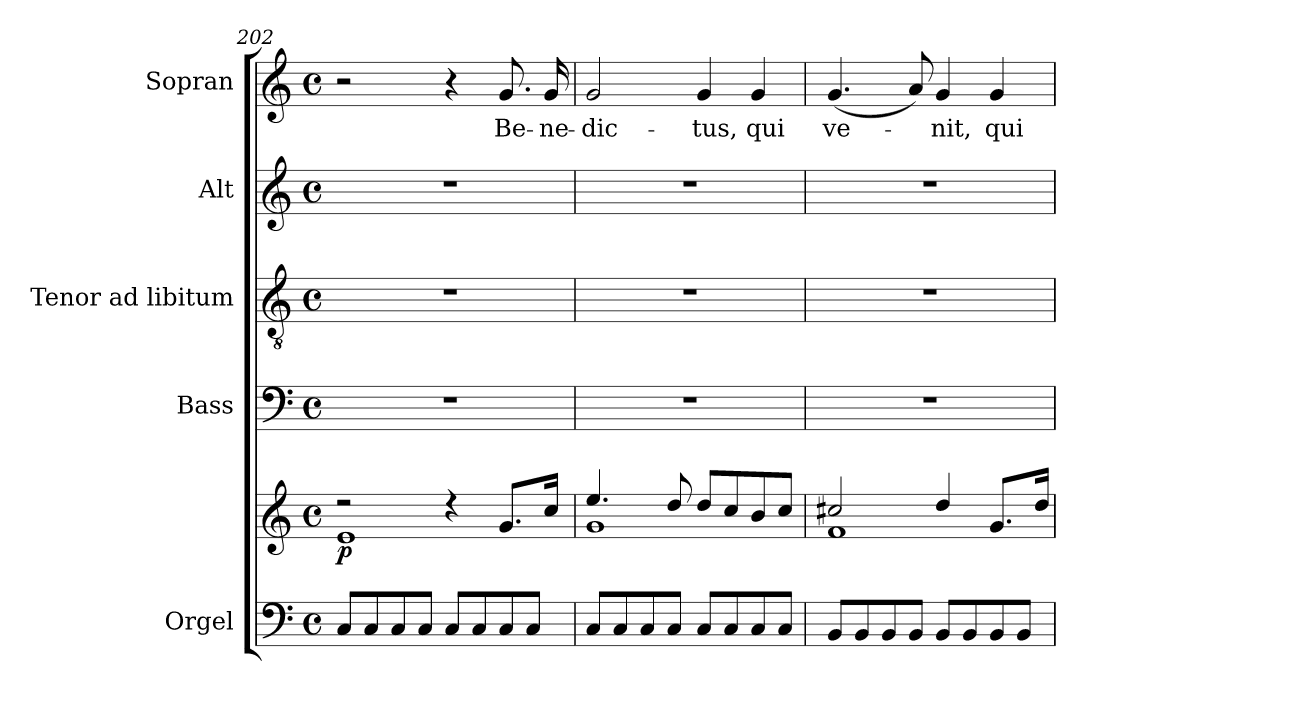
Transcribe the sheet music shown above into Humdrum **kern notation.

**kern	**kern	**dynam	**kern	**kern	**kern	**kern	**text
*part5	*part5	*part5	*part4	*part3	*part2	*part1	*part1
*staff6	*staff5	*staff5/6	*staff4	*staff3	*staff2	*staff1	*staff1
*I"Orgel	*	*	*I"Bass	*I"Tenor ad libitum	*I"Alt	*I"Sopran	*
*I'Org.	*	*	*I'B.	*I'T.	*I'A.	*I'S.	*
!!LO:LB:g=z
*clefF4	*clefG2	*	*clefF4	*clefGv2	*clefG2	*clefG2	*
*k[]	*k[]	*	*k[]	*k[]	*k[]	*k[]	*
*C:	*C:	*	*C:	*C:	*C:	*C:	*
*M4/4	*M4/4	*	*M4/4	*M4/4	*M4/4	*M4/4	*
*met(c)	*met(c)	*	*met(c)	*met(c)	*met(c)	*met(c)	*
=202	=202	=202	=202	=202	=202	=202	=202
*	*^	*	*	*	*	*	*
!	!	!	!LO:DY:b	!	!	!	!	!
8C/L	2r	1e	p	1r	1r	1r	2r	.
8C/	.	.	.	.	.	.	.	.
8C/	.	.	.	.	.	.	.	.
8C/J	.	.	.	.	.	.	.	.
8C/L	4r	.	.	.	.	.	4r	.
8C/	.	.	.	.	.	.	.	.
!	!	!	!	!	!	!	!	!LO:LY:b
8C/	8.g/L	.	.	.	.	.	8.g/	Be-
8C/J	.	.	.	.	.	.	.	.
!	!	!	!	!	!	!	!	!LO:LY:b
.	16cc/Jk	.	.	.	.	.	16g/	-ne-
=203	=203	=203	=203	=203	=203	=203	=203	=203
!	!	!	!	!	!	!	!	!LO:LY:b
8C/L	4.ee/	1g	.	1r	1r	1r	2g/	-dic-
8C/	.	.	.	.	.	.	.	.
8C/	.	.	.	.	.	.	.	.
8C/J	8dd/	.	.	.	.	.	.	.
!	!	!	!	!	!	!	!	!LO:LY:b
8C/L	8dd/L	.	.	.	.	.	4g/	-tus,
8C/	8cc/	.	.	.	.	.	.	.
!	!	!	!	!	!	!	!	!LO:LY:b
8C/	8b/	.	.	.	.	.	4g/	qui
8C/J	8cc/J	.	.	.	.	.	.	.
=204	=204	=204	=204	=204	=204	=204	=204	=204
!	!	!	!	!	!	!	!	!LO:LY:b
8BB/L	2cc#X/	1f	.	1r	1r	1r	(<4.g/	ve-
8BB/	.	.	.	.	.	.	.	.
8BB/	.	.	.	.	.	.	.	.
8BB/J	.	.	.	.	.	.	8a/)	.
!	!	!	!	!	!	!	!	!LO:LY:b
8BB/L	4dd/	.	.	.	.	.	4g/	-nit,
8BB/	.	.	.	.	.	.	.	.
!	!	!	!	!	!	!	!	!LO:LY:b
8BB/	8.g/L	.	.	.	.	.	4g/	qui
8BB/J	.	.	.	.	.	.	.	.
.	16dd/Jk	.	.	.	.	.	.	.
*	*v	*v	*	*	*	*	*	*
=	=	=	=	=	=	=	=
*-	*-	*-	*-	*-	*-	*-	*-
